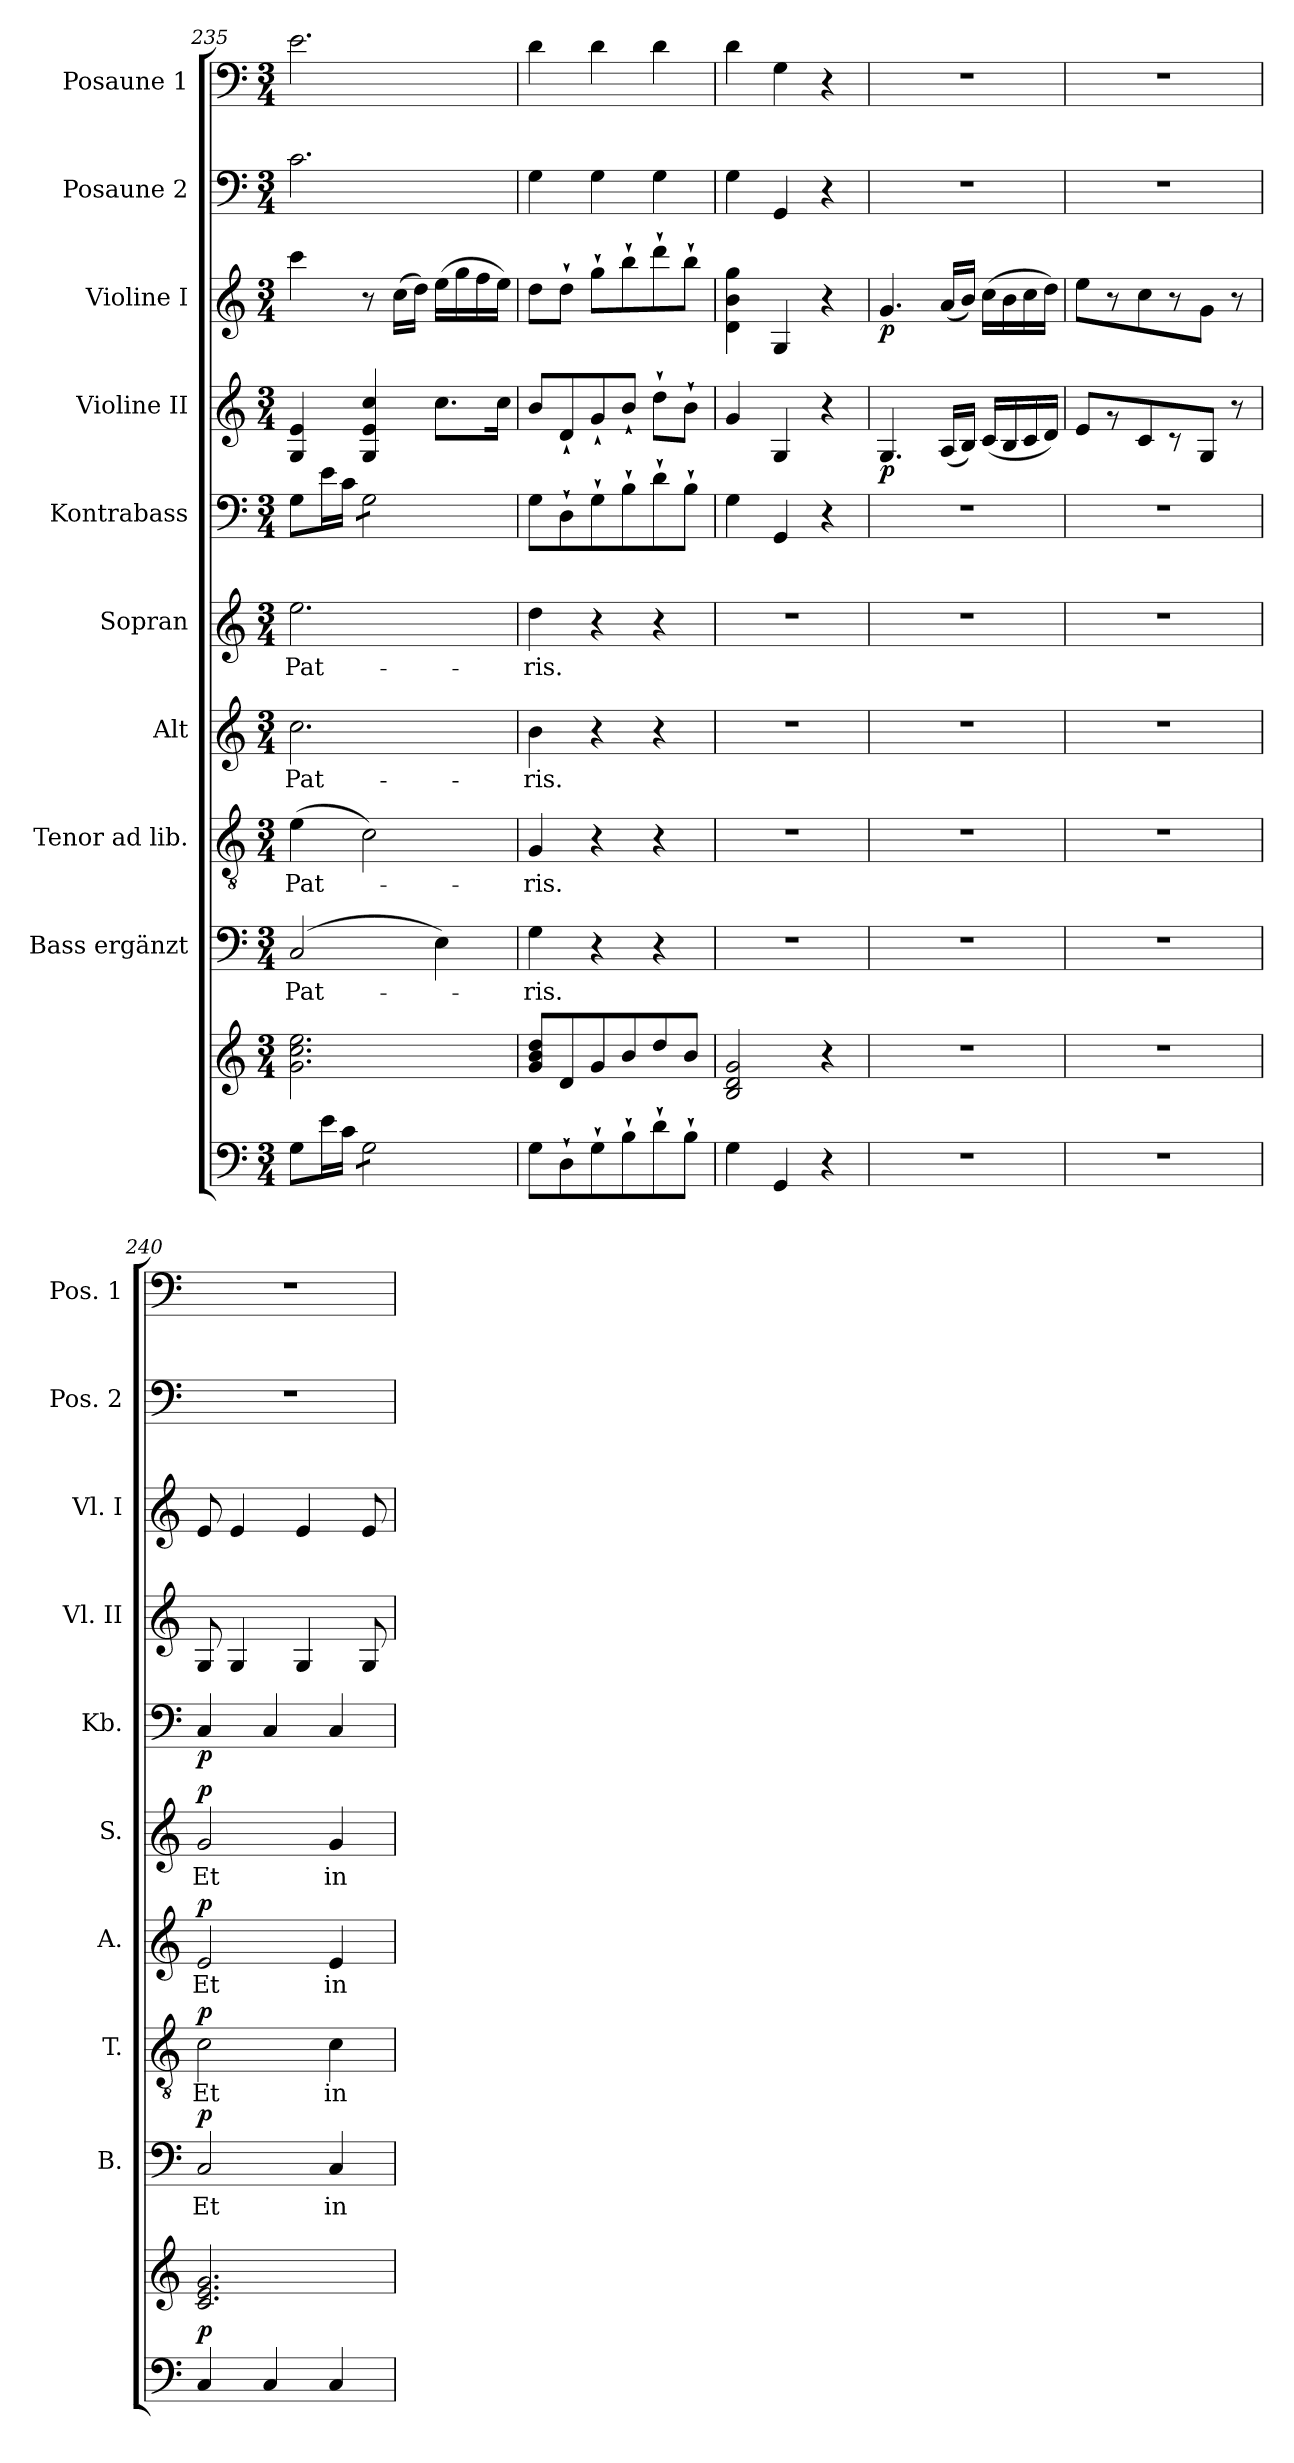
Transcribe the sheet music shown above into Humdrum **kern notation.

**kern	**kern	**dynam	**kern	**text	**dynam	**kern	**text	**dynam	**kern	**text	**dynam	**kern	**text	**dynam	**kern	**dynam	**kern	**dynam	**kern	**dynam	**kern	**kern
*part10	*part10	*part10	*part9	*part9	*part9	*part8	*part8	*part8	*part7	*part7	*part7	*part6	*part6	*part6	*part5	*part5	*part4	*part4	*part3	*part3	*part2	*part1
*staff11	*staff10	*staff10/11	*staff9	*staff9	*staff9	*staff8	*staff8	*staff8	*staff7	*staff7	*staff7	*staff6	*staff6	*staff6	*staff5	*staff5	*staff4	*staff4	*staff3	*staff3	*staff2	*staff1
*	*	*	*I"Bass ergänzt	*	*	*I"Tenor ad lib.	*	*	*I"Alt	*	*	*I"Sopran	*	*	*I"Kontrabass	*	*I"Violine II	*	*I"Violine I	*	*I"Posaune 2	*I"Posaune 1
*	*	*	*I'B.	*	*	*I'T.	*	*	*I'A.	*	*	*I'S.	*	*	*I'Kb.	*	*I'Vl. II	*	*I'Vl. I	*	*I'Pos. 2	*I'Pos. 1
!!LO:PB:g=z
*clefF4	*clefG2	*	*clefF4	*	*	*clefGv2	*	*	*clefG2	*	*	*clefG2	*	*	*clefF4	*	*clefG2	*	*clefG2	*	*clefF4	*clefF4
*	*	*	*	*	*	*	*	*	*	*	*	*	*	*	*ITrd7c12	*	*	*	*	*	*	*
*k[]	*k[]	*	*k[]	*	*	*k[]	*	*	*k[]	*	*	*k[]	*	*	*k[]	*	*k[]	*	*k[]	*	*k[]	*k[]
*C:	*C:	*	*C:	*	*	*C:	*	*	*C:	*	*	*C:	*	*	*C:	*	*C:	*	*C:	*	*C:	*C:
*M3/4	*M3/4	*	*M3/4	*	*	*M3/4	*	*	*M3/4	*	*	*M3/4	*	*	*M3/4	*	*M3/4	*	*M3/4	*	*M3/4	*M3/4
=235	=235	=235	=235	=235	=235	=235	=235	=235	=235	=235	=235	=235	=235	=235	=235	=235	=235	=235	=235	=235	=235	=235
!	!	!	!	!LO:LY:b	!	!	!LO:LY:b	!	!	!LO:LY:b	!	!	!LO:LY:b	!	!	!	!	!	!	!	!	!
8G\L	2.g\ 2.cc\ 2.ee\	.	(2C/	Pat-	.	(>4e\	Pat-	.	2.cc\	Pat-	.	2.ee\	Pat-	.	8GG\L	.	4G/ 4e/	.	4ccc\	.	2.c\	2.e\
16e\L	.	.	.	.	.	.	.	.	.	.	.	.	.	.	16E\L	.	.	.	.	.	.	.
16c\JJ	.	.	.	.	.	.	.	.	.	.	.	.	.	.	16C\JJ	.	.	.	.	.	.	.
*tremolo	*	*	*	*	*	*	*	*	*	*	*	*	*	*	*	*	*	*	*	*	*	*
*	*	*	*	*	*	*	*	*	*	*	*	*	*	*	*tremolo	*	*	*	*	*	*	*
8G\L	.	.	.	.	.	2c\)	.	.	.	.	.	.	.	.	8GG\L	.	4G/ 4e/ 4cc/	.	8r	.	.	.
8G\	.	.	.	.	.	.	.	.	.	.	.	.	.	.	8GG\	.	.	.	(>16cc\LL	.	.	.
.	.	.	.	.	.	.	.	.	.	.	.	.	.	.	.	.	.	.	16dd\JJ)	.	.	.
8G\	.	.	4E\)	.	.	.	.	.	.	.	.	.	.	.	8GG\	.	8.cc\L	.	(>16ee\LL	.	.	.
.	.	.	.	.	.	.	.	.	.	.	.	.	.	.	.	.	.	.	16gg\	.	.	.
8G\J	.	.	.	.	.	.	.	.	.	.	.	.	.	.	8GG\J	.	.	.	16ff\	.	.	.
*	*	*	*	*	*	*	*	*	*	*	*	*	*	*	*Xtremolo	*	*	*	*	*	*	*
*Xtremolo	*	*	*	*	*	*	*	*	*	*	*	*	*	*	*	*	*	*	*	*	*	*
.	.	.	.	.	.	.	.	.	.	.	.	.	.	.	.	.	16cc\Jk	.	16ee\JJ)	.	.	.
=236	=236	=236	=236	=236	=236	=236	=236	=236	=236	=236	=236	=236	=236	=236	=236	=236	=236	=236	=236	=236	=236	=236
!	!	!	!	!LO:LY:b	!	!	!LO:LY:b	!	!	!LO:LY:b	!	!	!LO:LY:b	!	!	!	!	!	!	!	!	!
8G\L	8g/ 8b/ 8dd/L	.	4G\	-ris.	.	4G/	-ris.	.	4b\	-ris.	.	4dd\	-ris.	.	8GG\L	.	8b/L	.	8dd\L	.	4G\	4d\
8D`>\	8d/	.	.	.	.	.	.	.	.	.	.	.	.	.	8DD`>\	.	8d`</	.	8dd`>\J	.	.	.
8G`>\	8g/	.	4r	.	.	4r	.	.	4r	.	.	4r	.	.	8GG`>\	.	8g`</	.	8gg`>\L	.	4G\	4d\
8B`>\	8b/	.	.	.	.	.	.	.	.	.	.	.	.	.	8BB`>\	.	8b`</J	.	8bb`>\	.	.	.
8d`>\	8dd/	.	4r	.	.	4r	.	.	4r	.	.	4r	.	.	8D`>\	.	8dd`>\L	.	8ddd`>\	.	4G\	4d\
8B`>\J	8b/J	.	.	.	.	.	.	.	.	.	.	.	.	.	8BB`>\J	.	8b`>\J	.	8bb`>\J	.	.	.
=237	=237	=237	=237	=237	=237	=237	=237	=237	=237	=237	=237	=237	=237	=237	=237	=237	=237	=237	=237	=237	=237	=237
4G\	2B/ 2d/ 2g/	.	2.r	.	.	2.r	.	.	2.r	.	.	2.r	.	.	4GG\	.	4g/	.	4d\ 4b\ 4gg\	.	4G\	4d\
4GG/	.	.	.	.	.	.	.	.	.	.	.	.	.	.	4GGG/	.	4G/	.	4G/	.	4GG/	4G\
4r	4r	.	.	.	.	.	.	.	.	.	.	.	.	.	4r	.	4r	.	4r	.	4r	4r
=238	=238	=238	=238	=238	=238	=238	=238	=238	=238	=238	=238	=238	=238	=238	=238	=238	=238	=238	=238	=238	=238	=238
!	!	!	!	!	!	!	!	!	!	!	!	!	!	!	!	!	!	!LO:DY:b	!	!LO:DY:b	!	!
2.r	2.r	.	2.r	.	.	2.r	.	.	2.r	.	.	2.r	.	.	2.r	.	4.G/	p	4.g/	p	2.r	2.r
.	.	.	.	.	.	.	.	.	.	.	.	.	.	.	.	.	(<16A/LL	.	(<16a/LL	.	.	.
.	.	.	.	.	.	.	.	.	.	.	.	.	.	.	.	.	16B/JJ)	.	16b/JJ)	.	.	.
.	.	.	.	.	.	.	.	.	.	.	.	.	.	.	.	.	(<16c/LL	.	(>16cc\LL	.	.	.
.	.	.	.	.	.	.	.	.	.	.	.	.	.	.	.	.	16B/	.	16b\	.	.	.
.	.	.	.	.	.	.	.	.	.	.	.	.	.	.	.	.	16c/	.	16cc\	.	.	.
.	.	.	.	.	.	.	.	.	.	.	.	.	.	.	.	.	16d/JJ)	.	16dd\JJ)	.	.	.
=239	=239	=239	=239	=239	=239	=239	=239	=239	=239	=239	=239	=239	=239	=239	=239	=239	=239	=239	=239	=239	=239	=239
2.r	2.r	.	2.r	.	.	2.r	.	.	2.r	.	.	2.r	.	.	2.r	.	8e/L	.	8ee\L	.	2.r	2.r
.	.	.	.	.	.	.	.	.	.	.	.	.	.	.	.	.	8rg	.	8r	.	.	.
.	.	.	.	.	.	.	.	.	.	.	.	.	.	.	.	.	8c/	.	8cc\	.	.	.
.	.	.	.	.	.	.	.	.	.	.	.	.	.	.	.	.	8r	.	8r	.	.	.
.	.	.	.	.	.	.	.	.	.	.	.	.	.	.	.	.	8G/J	.	8g\J	.	.	.
.	.	.	.	.	.	.	.	.	.	.	.	.	.	.	.	.	8r	.	8r	.	.	.
!!LO:PB:g=z
=240	=240	=240	=240	=240	=240	=240	=240	=240	=240	=240	=240	=240	=240	=240	=240	=240	=240	=240	=240	=240	=240	=240
!	!	!LO:DY:a=2	!	!LO:LY:b	!LO:DY:a	!	!LO:LY:b	!LO:DY:a	!	!LO:LY:b	!LO:DY:a	!	!LO:LY:b	!LO:DY:a	!	!LO:DY:b	!	!	!	!	!	!
4C/	2.c/ 2.e/ 2.g/	p	2C/	Et	p	2c\	Et	p	2e/	Et	p	2g/	Et	p	4CC/	p	8G/	.	8e/	.	2.r	2.r
.	.	.	.	.	.	.	.	.	.	.	.	.	.	.	.	.	4G/	.	4e/	.	.	.
4C/	.	.	.	.	.	.	.	.	.	.	.	.	.	.	4CC/	.	.	.	.	.	.	.
.	.	.	.	.	.	.	.	.	.	.	.	.	.	.	.	.	4G/	.	4e/	.	.	.
!	!	!	!	!LO:LY:b	!	!	!LO:LY:b	!	!	!LO:LY:b	!	!	!LO:LY:b	!	!	!	!	!	!	!	!	!
4C/	.	.	4C/	in	.	4c\	in	.	4e/	in	.	4g/	in	.	4CC/	.	.	.	.	.	.	.
.	.	.	.	.	.	.	.	.	.	.	.	.	.	.	.	.	8G/	.	8e/	.	.	.
=	=	=	=	=	=	=	=	=	=	=	=	=	=	=	=	=	=	=	=	=	=	=
*-	*-	*-	*-	*-	*-	*-	*-	*-	*-	*-	*-	*-	*-	*-	*-	*-	*-	*-	*-	*-	*-	*-
